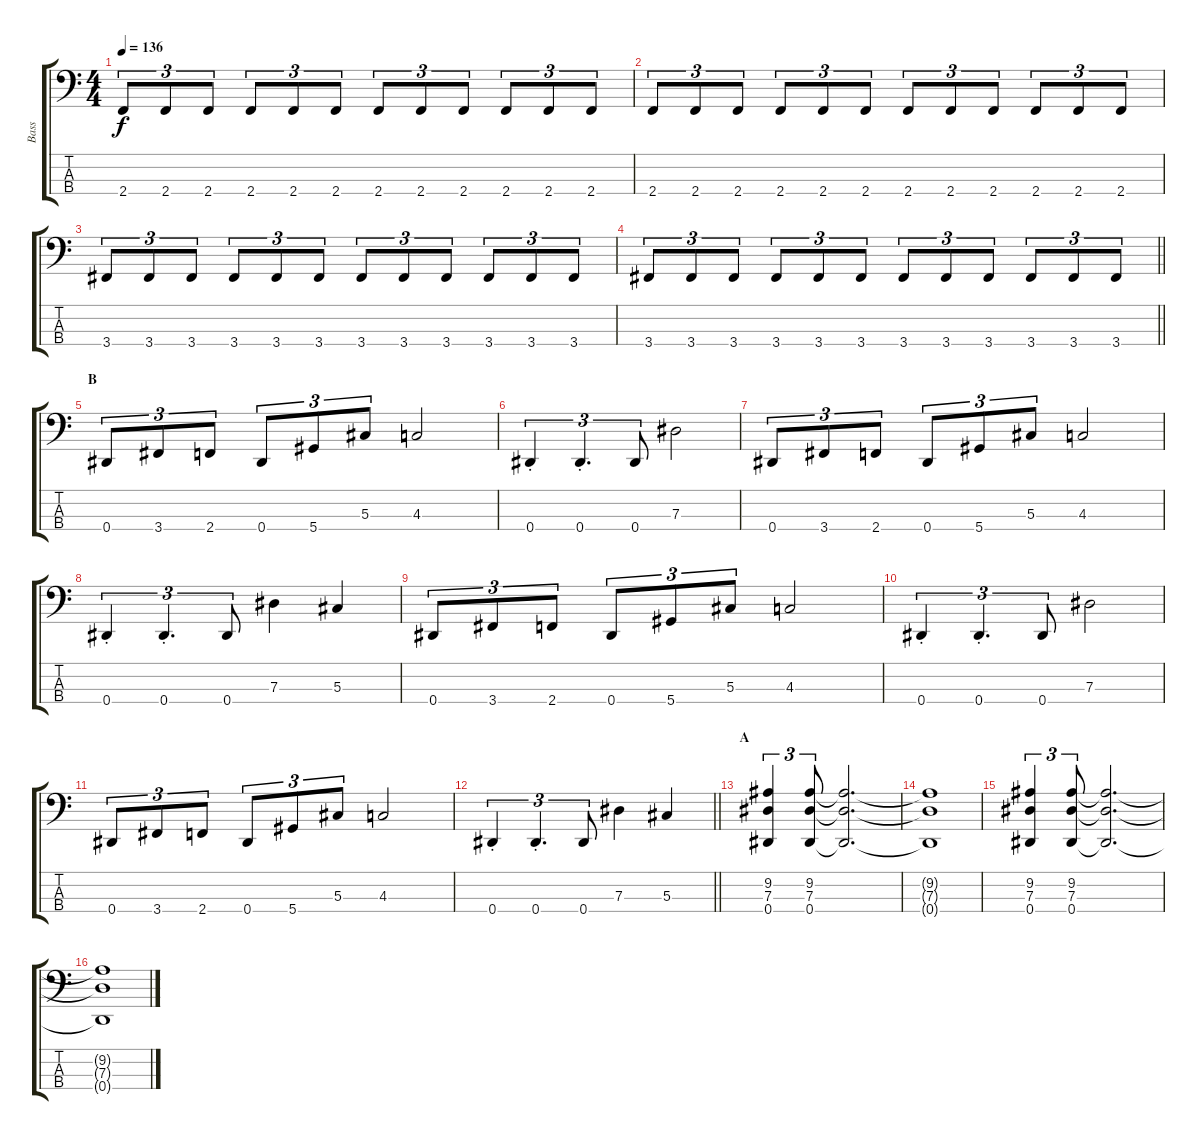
\track ("Bass" "Bass") {instrument electricbasspick}
\staff {score tabs}
\tuning (Gb2 Db2 Ab1 Eb1) {hide}
\ts (4 4)
\tempo 136
\clef f4
\ks c
2.4.8{tu (3 2) dy f} 2.4.8{tu (3 2)} 2.4.8{tu (3 2)} 2.4.8{tu (3 2)} 2.4.8{tu (3 2)} 2.4.8{tu (3 2)} 2.4.8{tu (3 2)} 2.4.8{tu (3 2)} 2.4.8{tu (3 2)} 2.4.8{tu (3 2)} 2.4.8{tu (3 2)} 2.4.8{tu (3 2)} |
2.4.8{tu (3 2)} 2.4.8{tu (3 2)} 2.4.8{tu (3 2)} 2.4.8{tu (3 2)} 2.4.8{tu (3 2)} 2.4.8{tu (3 2)} 2.4.8{tu (3 2)} 2.4.8{tu (3 2)} 2.4.8{tu (3 2)} 2.4.8{tu (3 2)} 2.4.8{tu (3 2)} 2.4.8{tu (3 2)} |
3.4.8{tu (3 2)} 3.4.8{tu (3 2)} 3.4.8{tu (3 2)} 3.4.8{tu (3 2)} 3.4.8{tu (3 2)} 3.4.8{tu (3 2)} 3.4.8{tu (3 2)} 3.4.8{tu (3 2)} 3.4.8{tu (3 2)} 3.4.8{tu (3 2)} 3.4.8{tu (3 2)} 3.4.8{tu (3 2)} |
\barLineRight lightlight
3.4.8{tu (3 2)} 3.4.8{tu (3 2)} 3.4.8{tu (3 2)} 3.4.8{tu (3 2)} 3.4.8{tu (3 2)} 3.4.8{tu (3 2)} 3.4.8{tu (3 2)} 3.4.8{tu (3 2)} 3.4.8{tu (3 2)} 3.4.8{tu (3 2)} 3.4.8{tu (3 2)} 3.4.8{tu (3 2)} |
\section ("" "B")
0.4.8{tu (3 2)} 3.4.8{tu (3 2)} 2.4.8{tu (3 2)} 0.4.8{tu (3 2)} 5.4.8{tu (3 2)} 5.3.8{tu (3 2)} 4.3.2 |
0.4{st}.4{tu (3 2)} 0.4{st}.4{d tu (3 2)} 0.4.8{tu (3 2)} 7.3.2 |
0.4.8{tu (3 2)} 3.4.8{tu (3 2)} 2.4.8{tu (3 2)} 0.4.8{tu (3 2)} 5.4.8{tu (3 2)} 5.3.8{tu (3 2)} 4.3.2 |
0.4{st}.4{tu (3 2)} 0.4{st}.4{d tu (3 2)} 0.4.8{tu (3 2)} 7.3.4 5.3.4 |
0.4.8{tu (3 2)} 3.4.8{tu (3 2)} 2.4.8{tu (3 2)} 0.4.8{tu (3 2)} 5.4.8{tu (3 2)} 5.3.8{tu (3 2)} 4.3.2 |
0.4{st}.4{tu (3 2)} 0.4{st}.4{d tu (3 2)} 0.4.8{tu (3 2)} 7.3.2 |
0.4.8{tu (3 2)} 3.4.8{tu (3 2)} 2.4.8{tu (3 2)} 0.4.8{tu (3 2)} 5.4.8{tu (3 2)} 5.3.8{tu (3 2)} 4.3.2 |
\barLineRight lightlight
0.4{st}.4{tu (3 2)} 0.4{st}.4{d tu (3 2)} 0.4.8{tu (3 2)} 7.3.4 5.3.4 |
\section ("" "A")
(9.2 7.3 0.4).4{tu (3 2)} (9.2 7.3 0.4).8{tu (3 2)} (9.2{t} 7.3{t} 0.4{t}).2{d} |
(9.2{t} 7.3{t} 0.4{t}).1 |
(9.2 7.3 0.4).4{tu (3 2)} (9.2 7.3 0.4).8{tu (3 2)} (9.2{t} 7.3{t} 0.4{t}).2{d} |
(9.2{t} 7.3{t} 0.4{t}).1
